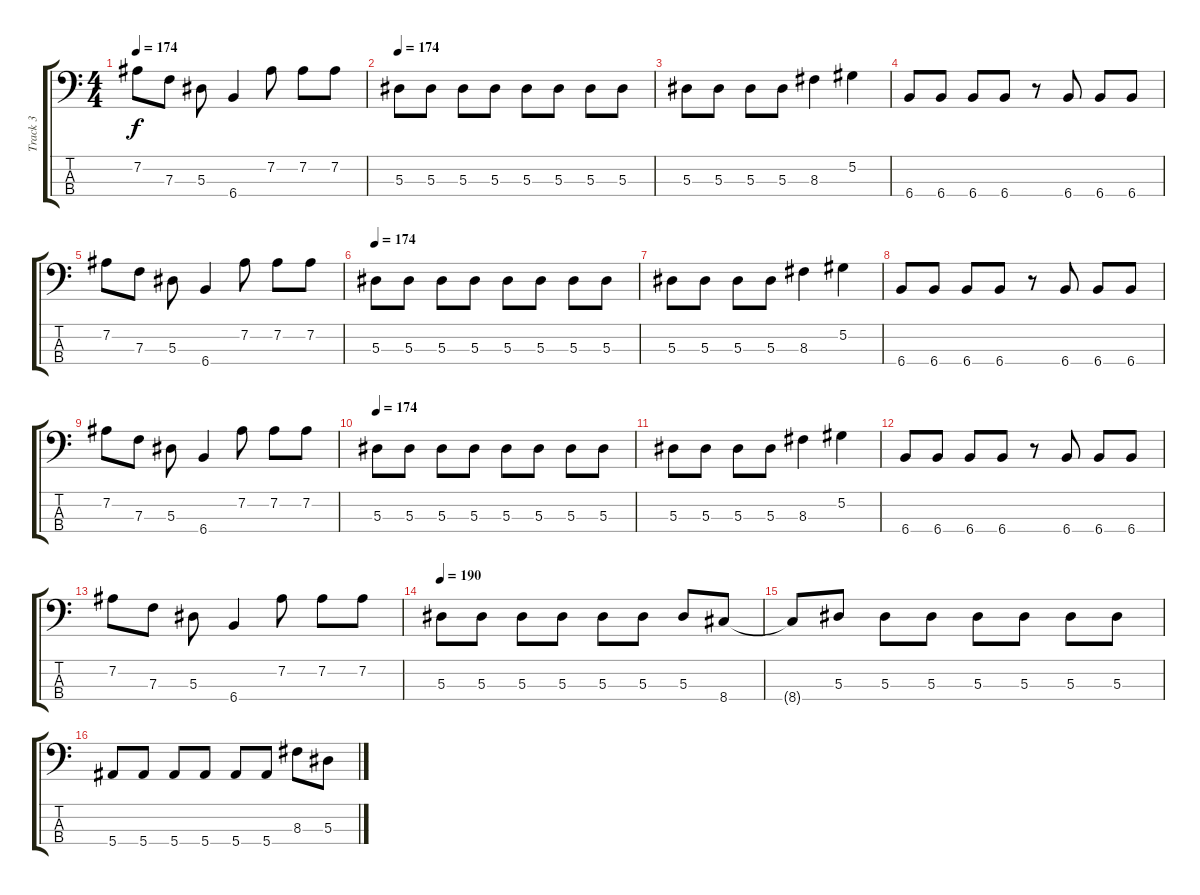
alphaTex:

\track ("Track 3" "Track 3") {instrument electricbassfinger}
\staff {score tabs}
\tuning (Ab2 Eb2 Bb1 F1) {hide}
\ts (4 4)
\tempo 174
\clef f4
\ks c
7.2.8{dy f} 7.3.8 5.3.8 6.4.4 7.2.8 7.2.8 7.2.8 |
\tempo 174
5.3.8 5.3.8 5.3.8 5.3.8 5.3.8 5.3.8 5.3.8 5.3.8 |
5.3.8 5.3.8 5.3.8 5.3.8 8.3.4 5.2.4 |
6.4.8 6.4.8 6.4.8 6.4.8 r.8 6.4.8 6.4.8 6.4.8 |
7.2.8 7.3.8 5.3.8 6.4.4 7.2.8 7.2.8 7.2.8 |
\tempo 174
5.3.8 5.3.8 5.3.8 5.3.8 5.3.8 5.3.8 5.3.8 5.3.8 |
5.3.8 5.3.8 5.3.8 5.3.8 8.3.4 5.2.4 |
6.4.8 6.4.8 6.4.8 6.4.8 r.8 6.4.8 6.4.8 6.4.8 |
7.2.8 7.3.8 5.3.8 6.4.4 7.2.8 7.2.8 7.2.8 |
\tempo 174
5.3.8 5.3.8 5.3.8 5.3.8 5.3.8 5.3.8 5.3.8 5.3.8 |
5.3.8 5.3.8 5.3.8 5.3.8 8.3.4 5.2.4 |
6.4.8 6.4.8 6.4.8 6.4.8 r.8 6.4.8 6.4.8 6.4.8 |
7.2.8 7.3.8 5.3.8 6.4.4 7.2.8 7.2.8 7.2.8 |
\tempo 190
5.3.8 5.3.8 5.3.8 5.3.8 5.3.8 5.3.8 5.3.8 8.4.8 |
8.4{t}.8 5.3.8 5.3.8 5.3.8 5.3.8 5.3.8 5.3.8 5.3.8 |
5.4.8 5.4.8 5.4.8 5.4.8 5.4.8 5.4.8 8.3.8 5.3.8
